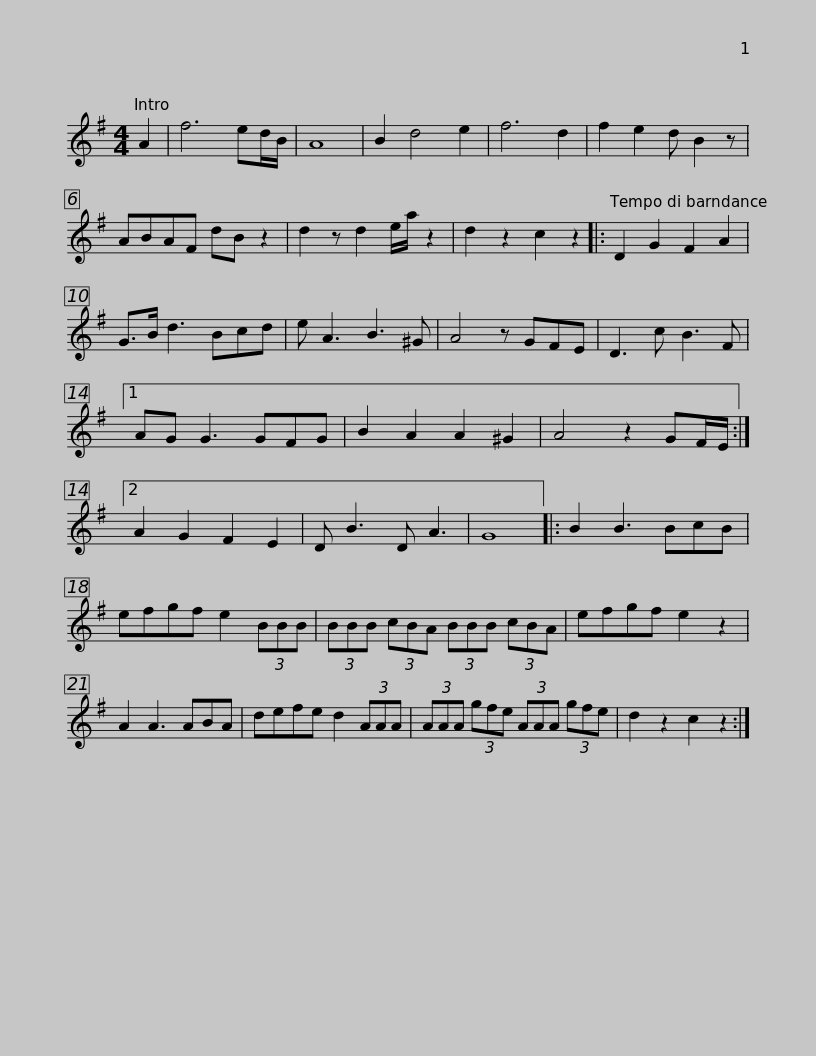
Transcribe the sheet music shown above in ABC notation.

X:1
L:1/8
M:4/4
I:linebreak $
K:G
V:1 treble
V:1
 A2 | f6 ed/B/ | A8 | B2 d4 e2 | f6 d2 | %5
 f2 e2 d B2 z | ABAF dB z2 | d2 z d2 e/a/ z2 | d2 z2 c2 z2 |: D2 G2 F2 A2 |$ %10
 G>B d3 Bcd | e A3 B3 ^G | A4 z GFE | D3 c B3 F |1 AG G3 GFG | %15
 B2 A2 A2 ^G2 | A4 z2 GF/E/ :|2$ A2 G2 F2 E2 | D B3 D A3 | G8 |: %20
 B2 B3 BcB | efgf e2 (3BBB | (3BBB (3cBA (3BBB (3cBA | efgf e2 z2 |$ A2 A3 ABA | %25
 defe d2 (3AAA | (3AAA (3gfe (3AAA (3gfe | d2 z2 c2 z2 :| %28
